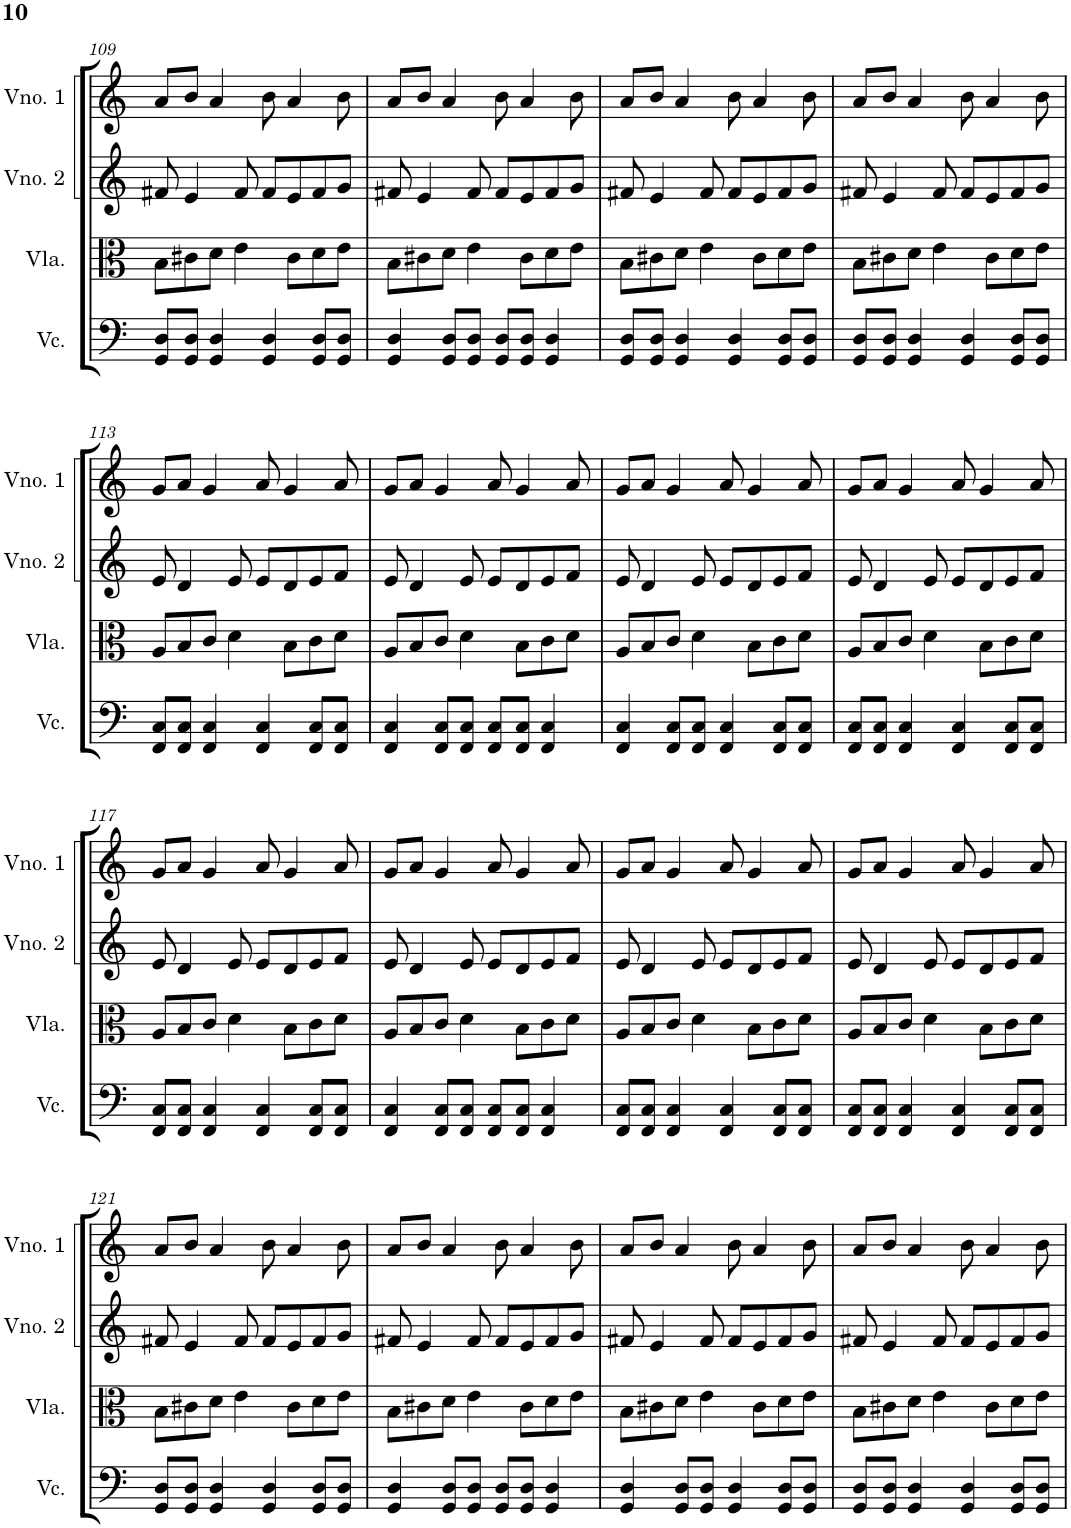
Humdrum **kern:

**kern	**kern	**kern	**kern
*part4	*part3	*part2	*part1
*staff4	*staff3	*staff2	*staff1
*I"Violoncelo	*I"Viola	*I"Violino 2	*I"Violino 1
*I'Vc.	*I'Vla.	*I'Vno. 2	*I'Vno. 1
!!LO:PB:g=z
*clefF4	*clefC3	*clefG2	*clefG2
*k[]	*k[]	*k[]	*k[]
*M4/4	*M4/4	*M4/4	*M4/4
=109	=109	=109	=109
8GG/ 8D/L	8B\L	8f#X/	8a/L
8GG/ 8D/J	8c#X\	4e/	8b/J
4GG/ 4D/	8d\J	.	4a/
.	4e\	8f#/	.
4GG/ 4D/	.	8f#/L	8b\
.	8c#\L	8e/	4a/
8GG/ 8D/L	8d\	8f#/	.
8GG/ 8D/J	8e\J	8g/J	8b\
=110	=110	=110	=110
4GG/ 4D/	8B\L	8f#X/	8a/L
.	8c#X\	4e/	8b/J
8GG/ 8D/L	8d\J	.	4a/
8GG/ 8D/J	4e\	8f#/	.
8GG/ 8D/L	.	8f#/L	8b\
8GG/ 8D/J	8c#\L	8e/	4a/
4GG/ 4D/	8d\	8f#/	.
.	8e\J	8g/J	8b\
=111	=111	=111	=111
8GG/ 8D/L	8B\L	8f#X/	8a/L
8GG/ 8D/J	8c#X\	4e/	8b/J
4GG/ 4D/	8d\J	.	4a/
.	4e\	8f#/	.
4GG/ 4D/	.	8f#/L	8b\
.	8c#\L	8e/	4a/
8GG/ 8D/L	8d\	8f#/	.
8GG/ 8D/J	8e\J	8g/J	8b\
=112	=112	=112	=112
8GG/ 8D/L	8B\L	8f#X/	8a/L
8GG/ 8D/J	8c#X\	4e/	8b/J
4GG/ 4D/	8d\J	.	4a/
.	4e\	8f#/	.
4GG/ 4D/	.	8f#/L	8b\
.	8c#\L	8e/	4a/
8GG/ 8D/L	8d\	8f#/	.
8GG/ 8D/J	8e\J	8g/J	8b\
!!LO:LB:g=z
=113	=113	=113	=113
8FF/ 8C/L	8A/L	8e/	8g/L
8FF/ 8C/J	8B/	4d/	8a/J
4FF/ 4C/	8c/J	.	4g/
.	4d\	8e/	.
4FF/ 4C/	.	8e/L	8a/
.	8B\L	8d/	4g/
8FF/ 8C/L	8c\	8e/	.
8FF/ 8C/J	8d\J	8f/J	8a/
=114	=114	=114	=114
4FF/ 4C/	8A/L	8e/	8g/L
.	8B/	4d/	8a/J
8FF/ 8C/L	8c/J	.	4g/
8FF/ 8C/J	4d\	8e/	.
8FF/ 8C/L	.	8e/L	8a/
8FF/ 8C/J	8B\L	8d/	4g/
4FF/ 4C/	8c\	8e/	.
.	8d\J	8f/J	8a/
=115	=115	=115	=115
4FF/ 4C/	8A/L	8e/	8g/L
.	8B/	4d/	8a/J
8FF/ 8C/L	8c/J	.	4g/
8FF/ 8C/J	4d\	8e/	.
4FF/ 4C/	.	8e/L	8a/
.	8B\L	8d/	4g/
8FF/ 8C/L	8c\	8e/	.
8FF/ 8C/J	8d\J	8f/J	8a/
=116	=116	=116	=116
8FF/ 8C/L	8A/L	8e/	8g/L
8FF/ 8C/J	8B/	4d/	8a/J
4FF/ 4C/	8c/J	.	4g/
.	4d\	8e/	.
4FF/ 4C/	.	8e/L	8a/
.	8B\L	8d/	4g/
8FF/ 8C/L	8c\	8e/	.
8FF/ 8C/J	8d\J	8f/J	8a/
!!LO:LB:g=z
=117	=117	=117	=117
8FF/ 8C/L	8A/L	8e/	8g/L
8FF/ 8C/J	8B/	4d/	8a/J
4FF/ 4C/	8c/J	.	4g/
.	4d\	8e/	.
4FF/ 4C/	.	8e/L	8a/
.	8B\L	8d/	4g/
8FF/ 8C/L	8c\	8e/	.
8FF/ 8C/J	8d\J	8f/J	8a/
=118	=118	=118	=118
4FF/ 4C/	8A/L	8e/	8g/L
.	8B/	4d/	8a/J
8FF/ 8C/L	8c/J	.	4g/
8FF/ 8C/J	4d\	8e/	.
8FF/ 8C/L	.	8e/L	8a/
8FF/ 8C/J	8B\L	8d/	4g/
4FF/ 4C/	8c\	8e/	.
.	8d\J	8f/J	8a/
=119	=119	=119	=119
8FF/ 8C/L	8A/L	8e/	8g/L
8FF/ 8C/J	8B/	4d/	8a/J
4FF/ 4C/	8c/J	.	4g/
.	4d\	8e/	.
4FF/ 4C/	.	8e/L	8a/
.	8B\L	8d/	4g/
8FF/ 8C/L	8c\	8e/	.
8FF/ 8C/J	8d\J	8f/J	8a/
=120	=120	=120	=120
8FF/ 8C/L	8A/L	8e/	8g/L
8FF/ 8C/J	8B/	4d/	8a/J
4FF/ 4C/	8c/J	.	4g/
.	4d\	8e/	.
4FF/ 4C/	.	8e/L	8a/
.	8B\L	8d/	4g/
8FF/ 8C/L	8c\	8e/	.
8FF/ 8C/J	8d\J	8f/J	8a/
!!LO:LB:g=z
=121	=121	=121	=121
8GG/ 8D/L	8B\L	8f#X/	8a/L
8GG/ 8D/J	8c#X\	4e/	8b/J
4GG/ 4D/	8d\J	.	4a/
.	4e\	8f#/	.
4GG/ 4D/	.	8f#/L	8b\
.	8c#\L	8e/	4a/
8GG/ 8D/L	8d\	8f#/	.
8GG/ 8D/J	8e\J	8g/J	8b\
=122	=122	=122	=122
4GG/ 4D/	8B\L	8f#X/	8a/L
.	8c#X\	4e/	8b/J
8GG/ 8D/L	8d\J	.	4a/
8GG/ 8D/J	4e\	8f#/	.
8GG/ 8D/L	.	8f#/L	8b\
8GG/ 8D/J	8c#\L	8e/	4a/
4GG/ 4D/	8d\	8f#/	.
.	8e\J	8g/J	8b\
=123	=123	=123	=123
4GG/ 4D/	8B\L	8f#X/	8a/L
.	8c#X\	4e/	8b/J
8GG/ 8D/L	8d\J	.	4a/
8GG/ 8D/J	4e\	8f#/	.
4GG/ 4D/	.	8f#/L	8b\
.	8c#\L	8e/	4a/
8GG/ 8D/L	8d\	8f#/	.
8GG/ 8D/J	8e\J	8g/J	8b\
=124	=124	=124	=124
8GG/ 8D/L	8B\L	8f#X/	8a/L
8GG/ 8D/J	8c#X\	4e/	8b/J
4GG/ 4D/	8d\J	.	4a/
.	4e\	8f#/	.
4GG/ 4D/	.	8f#/L	8b\
.	8c#\L	8e/	4a/
8GG/ 8D/L	8d\	8f#/	.
8GG/ 8D/J	8e\J	8g/J	8b\
=	=	=	=
*-	*-	*-	*-
